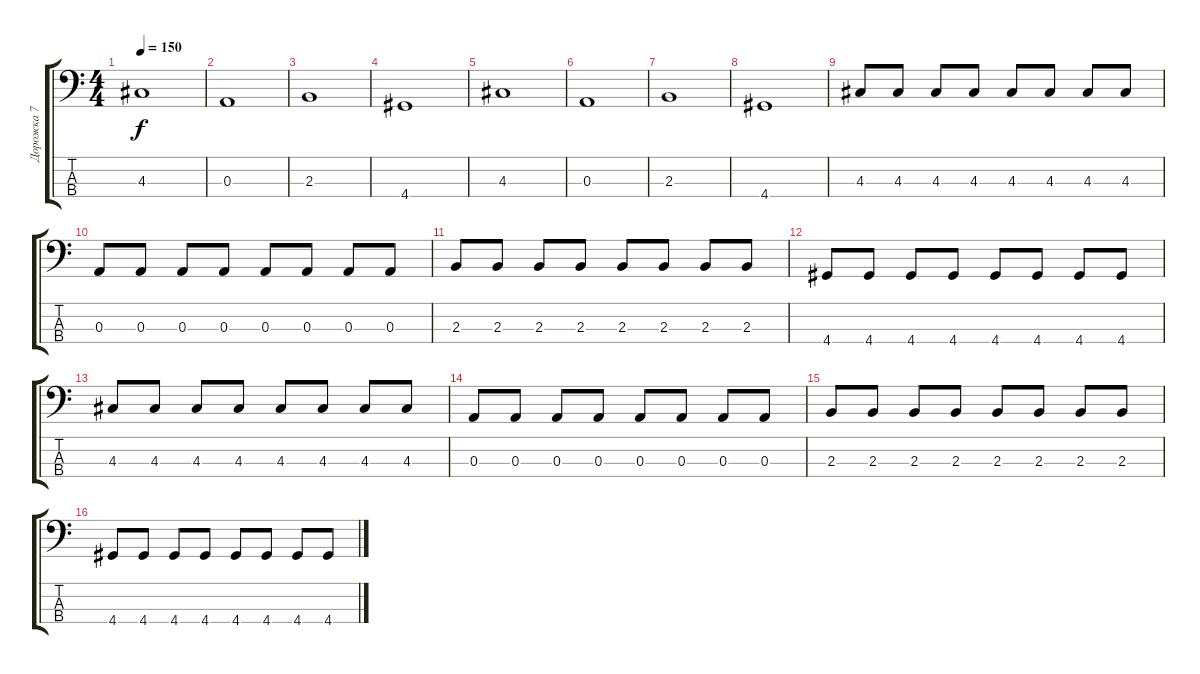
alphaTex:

\track ("Дорожка 7" "Дорожка 7") {instrument electricbasspick}
\staff {score tabs}
\tuning (G2 D2 A1 E1) {hide}
\ts (4 4)
\tempo 150
\clef f4
\ks c
4.3.1{dy f} |
0.3.1 |
2.3.1 |
4.4.1 |
4.3.1 |
0.3.1 |
2.3.1 |
4.4.1 |
4.3.8 4.3.8 4.3.8 4.3.8 4.3.8 4.3.8 4.3.8 4.3.8 |
0.3.8 0.3.8 0.3.8 0.3.8 0.3.8 0.3.8 0.3.8 0.3.8 |
2.3.8 2.3.8 2.3.8 2.3.8 2.3.8 2.3.8 2.3.8 2.3.8 |
4.4.8 4.4.8 4.4.8 4.4.8 4.4.8 4.4.8 4.4.8 4.4.8 |
4.3.8 4.3.8 4.3.8 4.3.8 4.3.8 4.3.8 4.3.8 4.3.8 |
0.3.8 0.3.8 0.3.8 0.3.8 0.3.8 0.3.8 0.3.8 0.3.8 |
2.3.8 2.3.8 2.3.8 2.3.8 2.3.8 2.3.8 2.3.8 2.3.8 |
4.4.8 4.4.8 4.4.8 4.4.8 4.4.8 4.4.8 4.4.8 4.4.8
